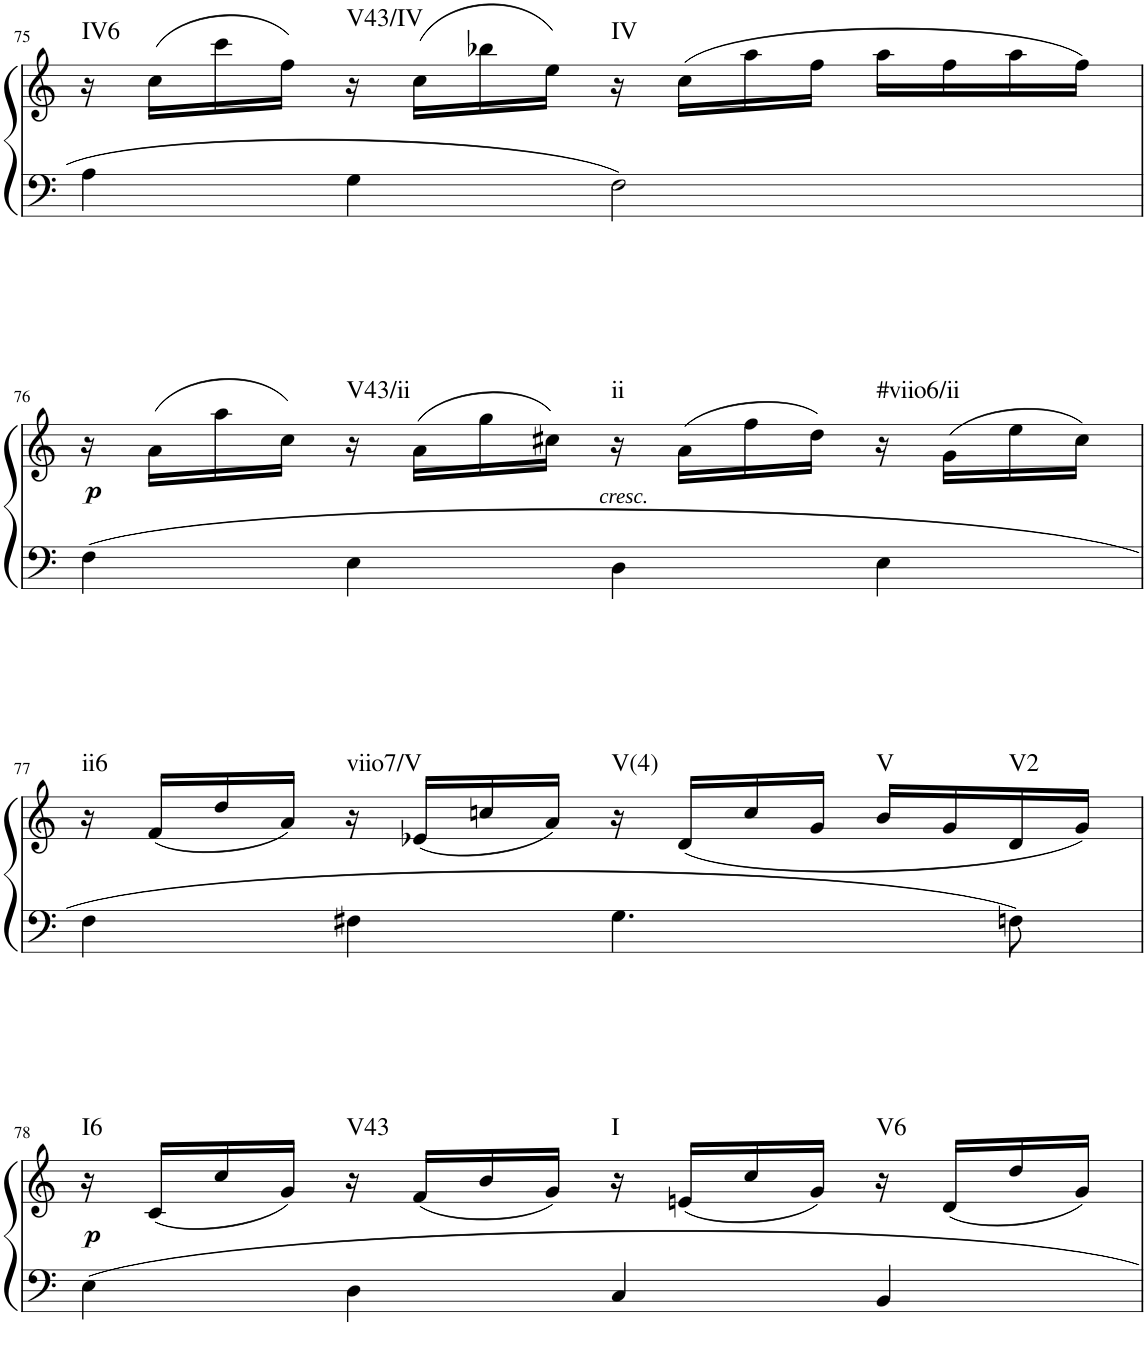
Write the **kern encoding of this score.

**kern	**kern	**dynam	**harte
*part1	*part1	*part1	*part1
*staff2	*staff1	*staff1/2	*
*I"Piano	*	*	*
*I'Pno	*	*	*
!!LO:PB:g=z
*clefF4	*clefG2	*	*
*k[]	*k[]	*	*
*M4/4	*M4/4	*	*
*met(c|)	*met(c|)	*	*
=75	=75	=75	=75
!	!	!	!LO:H:kt=IV6
4A\	16r	.	N
.	(16cc\LL	.	.
.	16ccc\	.	.
.	16ff\JJ)	.	.
!	!	!	!LO:H:kt=V43/IV
4G\	16r	.	N
.	(16cc\LL	.	.
.	16bb-X\	.	.
.	16ee\JJ)	.	.
!	!	!	!LO:H:kt=IV
2F\	16r	.	N
.	(16cc\LL	.	.
.	16aa\	.	.
.	16ff\JJ	.	.
.	16aa\LL	.	.
.	16ff\	.	.
.	16aa\	.	.
.	16ff\JJ)	.	.
!!LO:LB:g=z
=76	=76	=76	=76
!	!	!LO:DY:b	!
4F\	16r	p	.
.	(16a\LL	.	.
.	16aa\	.	.
.	16cc\JJ)	.	.
!	!	!	!LO:H:kt=V43/ii
4E\	16r	.	N
.	(16a\LL	.	.
.	16gg\	.	.
.	16cc#X\JJ)	.	.
!	!	!LO:DY:b	!LO:H:kt=ii
4D\	16r	other-dynamics	N
.	(16a\LL	.	.
.	16ff\	.	.
.	16dd\JJ)	.	.
!	!	!	!LO:H:kt=#viio6/ii
4E\	16r	.	N
.	(16g\LL	.	.
.	16ee\	.	.
.	16cc#\JJ)	.	.
!!LO:LB:g=z
=77	=77	=77	=77
!	!	!	!LO:H:kt=ii6
4F\	16r	.	N
.	(16f/LL	.	.
.	16dd/	.	.
.	16a/JJ)	.	.
!	!	!	!LO:H:kt=viio7/V
4F#X\	16r	.	N
.	(16e-X/LL	.	.
.	16ccn/	.	.
.	16a/JJ)	.	.
!	!	!	!LO:H:kt=V(4)
4.G\	16r	.	N
.	(16d/LL	.	.
.	16cc/	.	.
.	16g/JJ	.	.
!	!	!	!LO:H:kt=V
.	16b/LL	.	N
.	16g/	.	.
!	!	!	!LO:H:kt=V2
8Fn\	16d/	.	N
.	16g/JJ)	.	.
!!LO:LB:g=z
=78	=78	=78	=78
!	!	!LO:DY:b	!LO:H:kt=I6
4E\	16r	p	N
.	(16c/LL	.	.
.	16cc/	.	.
.	16g/JJ)	.	.
!	!	!	!LO:H:kt=V43
4D\	16r	.	N
.	(16f/LL	.	.
.	16b/	.	.
.	16g/JJ)	.	.
!	!	!	!LO:H:kt=I
4C/	16r	.	N
.	(16en/LL	.	.
.	16cc/	.	.
.	16g/JJ)	.	.
!	!	!	!LO:H:kt=V6
4BB/	16r	.	N
.	(16d/LL	.	.
.	16dd/	.	.
.	16g/JJ)	.	.
=	=	=	=
*-	*-	*-	*-
